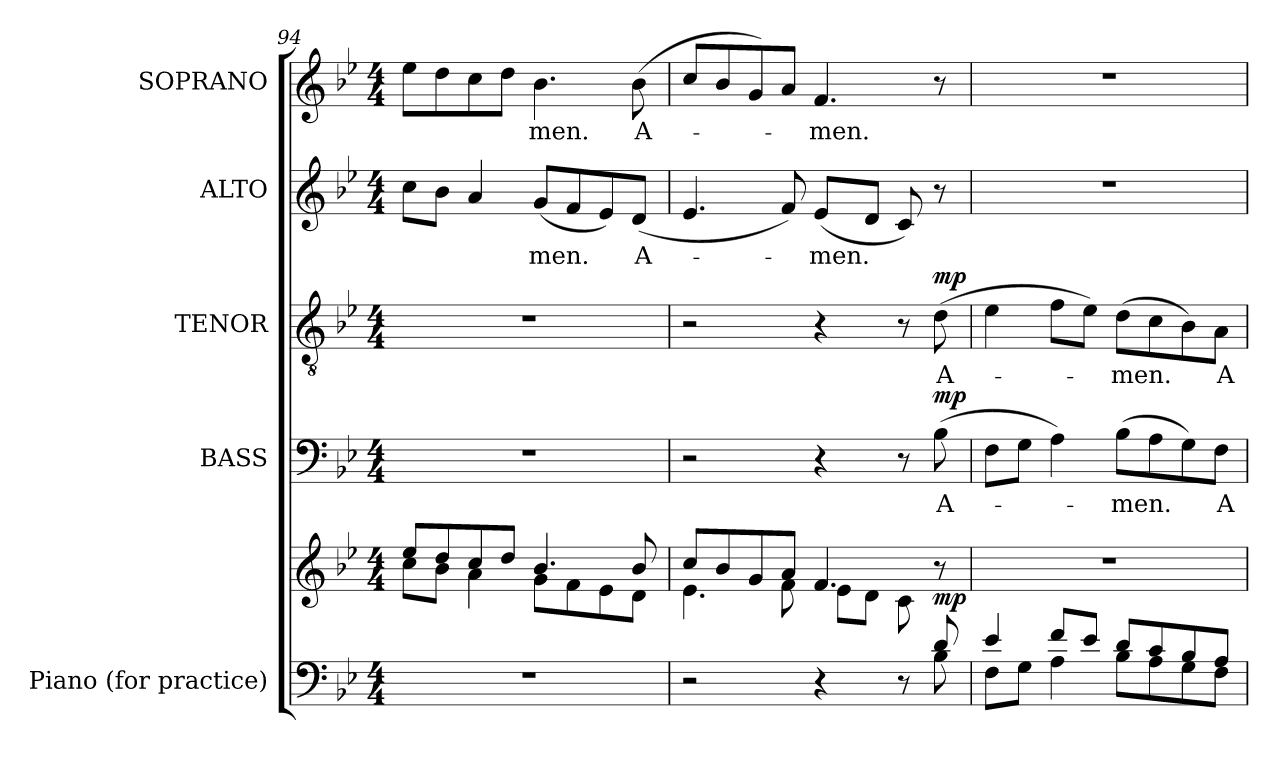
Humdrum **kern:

**kern	**kern	**dynam	**kern	**text	**dynam	**kern	**text	**dynam	**kern	**text	**kern	**text
*part5	*part5	*part5	*part4	*part4	*part4	*part3	*part3	*part3	*part2	*part2	*part1	*part1
*staff6	*staff5	*staff5/6	*staff4	*staff4	*staff4	*staff3	*staff3	*staff3	*staff2	*staff2	*staff1	*staff1
*I"Piano      (for practice)	*	*	*I"BASS	*	*	*I"TENOR	*	*	*I"ALTO	*	*I"SOPRANO	*
*I'Pno.	*	*	*I'B.	*	*	*I'T.	*	*	*I'A.	*	*I'S.	*
*clefF4	*clefG2	*	*clefF4	*	*	*clefGv2	*	*	*clefG2	*	*clefG2	*
*	*	*	*	*	*	*ITrd7c12	*	*	*	*	*	*
*k[b-e-]	*k[b-e-]	*	*k[b-e-]	*	*	*k[b-e-]	*	*	*k[b-e-]	*	*k[b-e-]	*
*B-:	*B-:	*	*B-:	*	*	*B-:	*	*	*B-:	*	*B-:	*
*M4/4	*M4/4	*	*M4/4	*	*	*M4/4	*	*	*M4/4	*	*M4/4	*
=94	=94	=94	=94	=94	=94	=94	=94	=94	=94	=94	=94	=94
*	*^	*	*	*	*	*	*	*	*	*	*	*
1r	8ee-i/L	8cci\L	.	1r	.	.	1r	.	.	8cci\L	.	8ee-i\L	.
.	8ddi/	8b-i\J	.	.	.	.	.	.	.	8b-i\J	.	8ddi\	.
.	8cci/	4ai\	.	.	.	.	.	.	.	4ai/	.	8cci\	.
.	8ddi/J	.	.	.	.	.	.	.	.	.	.	8ddi\J	.
!	!	!	!	!	!	!	!	!	!	!	!LO:LY:b:color=#000000	!	!
!	!	!	!	!	!	!	!	!	!	!	!	!	!LO:LY:b:color=#000000
.	4.b-i/	8gi\L	.	.	.	.	.	.	.	(8gi/L	-men.	4.b-i\	-men.
.	.	8fi\	.	.	.	.	.	.	.	8fi/	.	.	.
.	.	8e-i\	.	.	.	.	.	.	.	8e-i/)	.	.	.
!	!	!	!	!	!	!	!	!	!	!	!LO:LY:b:color=#000000	!	!
!	!	!	!	!	!	!	!	!	!	!	!	!	!LO:LY:b:color=#000000
.	8b-i/	8di\J	.	.	.	.	.	.	.	(8di/J	A-	(8b-i\	A-
!!LO:PB:g=z
=95	=95	=95	=95	=95	=95	=95	=95	=95	=95	=95	=95	=95	=95
*^	*	*	*	*	*	*	*	*	*	*	*	*	*
2r	2ryy	8cci/L	4.e-i\	.	2r	.	.	2r	.	.	4.e-i/	.	8cci/L	.
.	.	8b-i/	.	.	.	.	.	.	.	.	.	.	8b-i/	.
.	.	8gi/	.	.	.	.	.	.	.	.	.	.	8gi/)	.
.	.	8ai/J	8fi\	.	.	.	.	.	.	.	8fi/)	.	8ai/J	.
!	!	!	!	!	!	!	!	!	!	!	!	!LO:LY:b:color=#000000	!	!
!	!	!	!	!	!	!	!	!	!	!	!	!	!	!LO:LY:b:color=#000000
4r	4ryy	4.fi/	8e-i\L	.	4r	.	.	4r	.	.	(8e-i/L	-men.	4.fi/	-men.
.	.	.	8di\J	.	.	.	.	.	.	.	8di/J	.	.	.
8r	8ryy	.	8ci\	.	8r	.	.	8r	.	.	8ci/)	.	.	.
!	!	!	!	!	!	!LO:LY:b:color=#000000	!	!	!	!	!	!	!	!
!	!	!	!	!	!	!	!	!	!LO:LY:b:color=#000000	!	!	!	!	!
8di/	8B-i\	8r	8ryy	mp	(8B-i\	A-	mp	(8Di\	A-	mp	8r	.	8r	.
*	*	*v	*v	*	*	*	*	*	*	*	*	*	*	*
=96	=96	=96	=96	=96	=96	=96	=96	=96	=96	=96	=96	=96	=96
4e-i/	8Fi\L	1r	.	8Fi\L	.	.	4E-i\	.	.	1r	.	1r	.
.	8Gi\J	.	.	8Gi\J	.	.	.	.	.	.	.	.	.
8fi/L	4Ai\	.	.	4Ai\)	.	.	8Fi\L	.	.	.	.	.	.
8e-i/J	.	.	.	.	.	.	8E-i\J)	.	.	.	.	.	.
!	!	!	!	!	!LO:LY:b:color=#000000	!	!	!	!	!	!	!	!
!	!	!	!	!	!	!	!	!LO:LY:b:color=#000000	!	!	!	!	!
8di/L	8B-i\L	.	.	(8B-i\L	-men.	.	(8Di\L	-men.	.	.	.	.	.
8ci/	8Ai\	.	.	8Ai\	.	.	8Ci\	.	.	.	.	.	.
8B-i/	8Gi\	.	.	8Gi\)	.	.	8BB-i\)	.	.	.	.	.	.
!	!	!	!	!	!LO:LY:b:color=#000000	!	!	!	!	!	!	!	!
!	!	!	!	!	!	!	!	!LO:LY:b:color=#000000	!	!	!	!	!
8Ai/J	8Fi\J	.	.	8Fi\J	A-	.	8AAi\J	A-	.	.	.	.	.
*v	*v	*	*	*	*	*	*	*	*	*	*	*	*
=	=	=	=	=	=	=	=	=	=	=	=	=
*-	*-	*-	*-	*-	*-	*-	*-	*-	*-	*-	*-	*-
